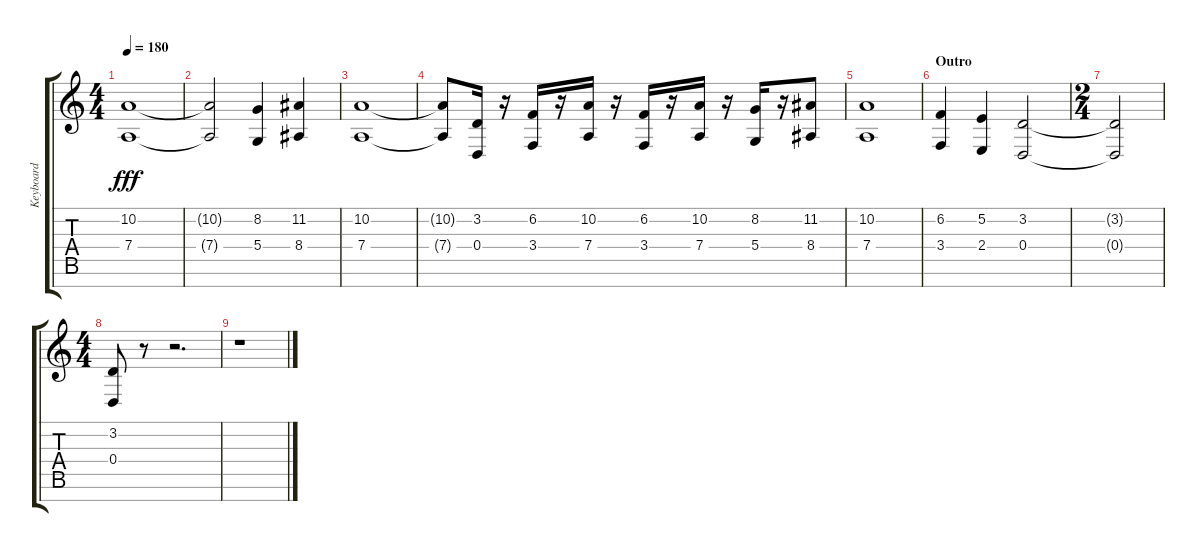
\track ("Keyboard" "Keyboard") {instrument synthbrass2}
\staff {score tabs}
\tuning (E4 B3 G3 D3 A2 E2 B1) {hide}
\ts (4 4)
\tempo 180
\clef g2
\ks c
(10.2 7.4).1{dy fff} |
(10.2{t} 7.4{t}).2 (8.2 5.4).4 (11.2 8.4).4 |
(10.2 7.4).1 |
(10.2{t} 7.4{t}).8 (3.2 0.4).16 r.16 (6.2 3.4).16 r.16 (10.2 7.4).16 r.16 (6.2 3.4).16 r.16 (10.2 7.4).16 r.16 (8.2 5.4).16 r.16 (11.2 8.4).8 |
(10.2 7.4).1 |
\section ("" "Outro")
(6.2 3.4).4 (5.2 2.4).4 (3.2 0.4).2 |
\ts (2 4)
(3.2{t} 0.4{t}).2 |
\ts (4 4)
(3.2 0.4).8 r.8 r.2{d} |
r.1
